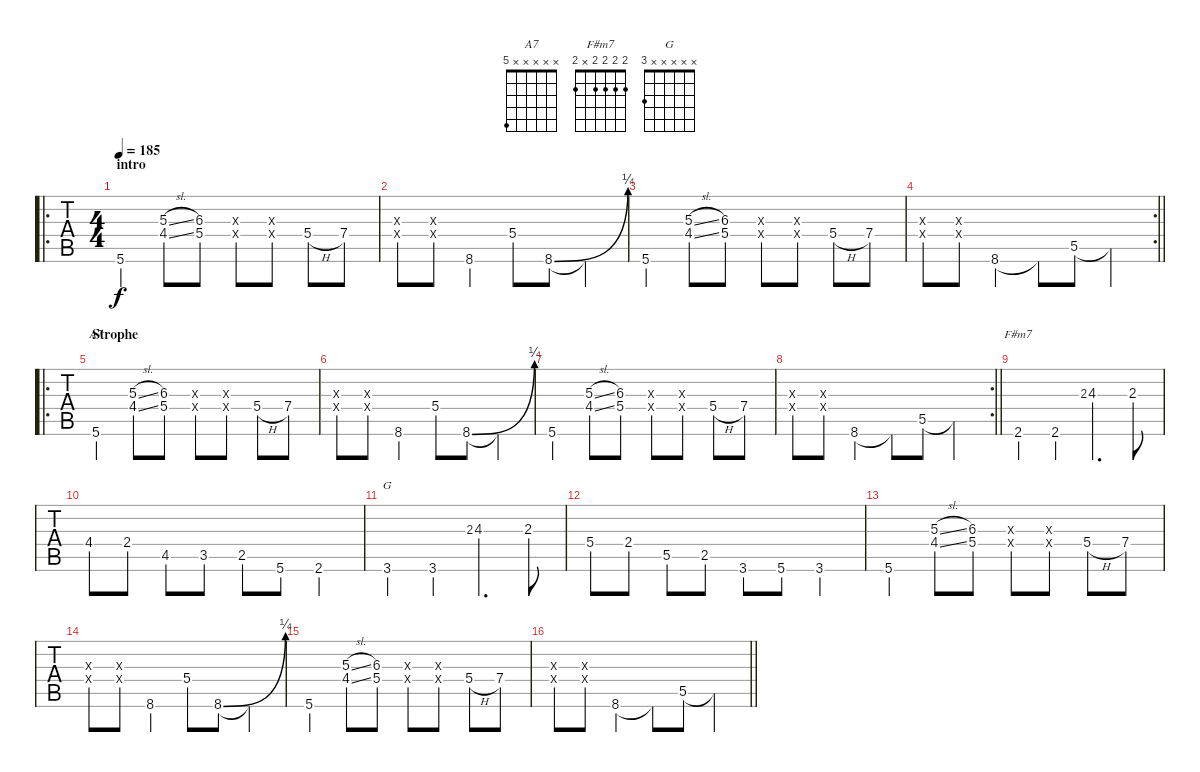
\track "" {instrument overdrivenguitar}
\staff {tabs}
\tuning (E4 B3 G3 D3 A2 E2) {hide}
\chord ("A7" x x x x x 5)
\chord ("F#m7" 2 2 2 2 x 2)
\chord ("G" x x x x x 3)
\ro
\ts (4 4)
\section ("" "intro")
\tempo 185
\clef g2
\ks c
5.6.4{dy f instrument overdrivenguitar} (5.3{sl} 4.4{sl}).8 (6.3 5.4).8 (6.3{x} 5.4{x}).8 (6.3{x} 5.4{x}).8 5.4{h}.8 7.4.8 |
(6.3{x} 5.4{x}).8 (6.3{x} 5.4{x}).8 8.6.4 5.4.8 8.6{be (bend 0 0 60 1)}.8 8.6{t}.4 |
5.6.4 (5.3{sl} 4.4{sl}).8 (6.3 5.4).8 (6.3{x} 5.4{x}).8 (6.3{x} 5.4{x}).8 5.4{h}.8 7.4.8 |
\rc 2
\barLineRight lightlight
(6.3{x} 5.4{x}).8 (6.3{x} 5.4{x}).8 8.6.4 8.6{t}.8 5.5.8 5.5{t}.4 |
\ro
\section ("" "Strophe")
5.6.4{ch "A7"} (5.3{sl} 4.4{sl}).8 (6.3 5.4).8 (6.3{x} 5.4{x}).8 (6.3{x} 5.4{x}).8 5.4{h}.8 7.4.8 |
(6.3{x} 5.4{x}).8 (6.3{x} 5.4{x}).8 8.6.4 5.4.8 8.6{be (bend 0 0 60 1)}.8 8.6{t}.4 |
5.6.4 (5.3{sl} 4.4{sl}).8 (6.3 5.4).8 (6.3{x} 5.4{x}).8 (6.3{x} 5.4{x}).8 5.4{h}.8 7.4.8 |
\rc 2
\barLineRight lightlight
(6.3{x} 5.4{x}).8 (6.3{x} 5.4{x}).8 8.6.4 8.6{t}.8 5.5.8 5.5{t}.4 |
\section ("" "")
2.6.4{ch "F#m7"} 2.6.4 2.3.8{gr} 4.3.4{d} 2.3.8 |
4.4.8 2.4.8 4.5.8 3.5.8 2.5.8 5.6.8 2.6.4 |
3.6.4{ch "G"} 3.6.4 2.3.8{gr} 4.3.4{d} 2.3.8 |
5.4.8 2.4.8 5.5.8 2.5.8 3.6.8 5.6.8 3.6.4 |
5.6.4 (5.3{sl} 4.4{sl}).8 (6.3 5.4).8 (6.3{x} 5.4{x}).8 (6.3{x} 5.4{x}).8 5.4{h}.8 7.4.8 |
(6.3{x} 5.4{x}).8 (6.3{x} 5.4{x}).8 8.6.4 5.4.8 8.6{be (bend 0 0 60 1)}.8 8.6{t}.4 |
5.6.4 (5.3{sl} 4.4{sl}).8 (6.3 5.4).8 (6.3{x} 5.4{x}).8 (6.3{x} 5.4{x}).8 5.4{h}.8 7.4.8 |
\barLineRight lightlight
(6.3{x} 5.4{x}).8 (6.3{x} 5.4{x}).8 8.6.4 8.6{t}.8 5.5.8 5.5{t}.4
